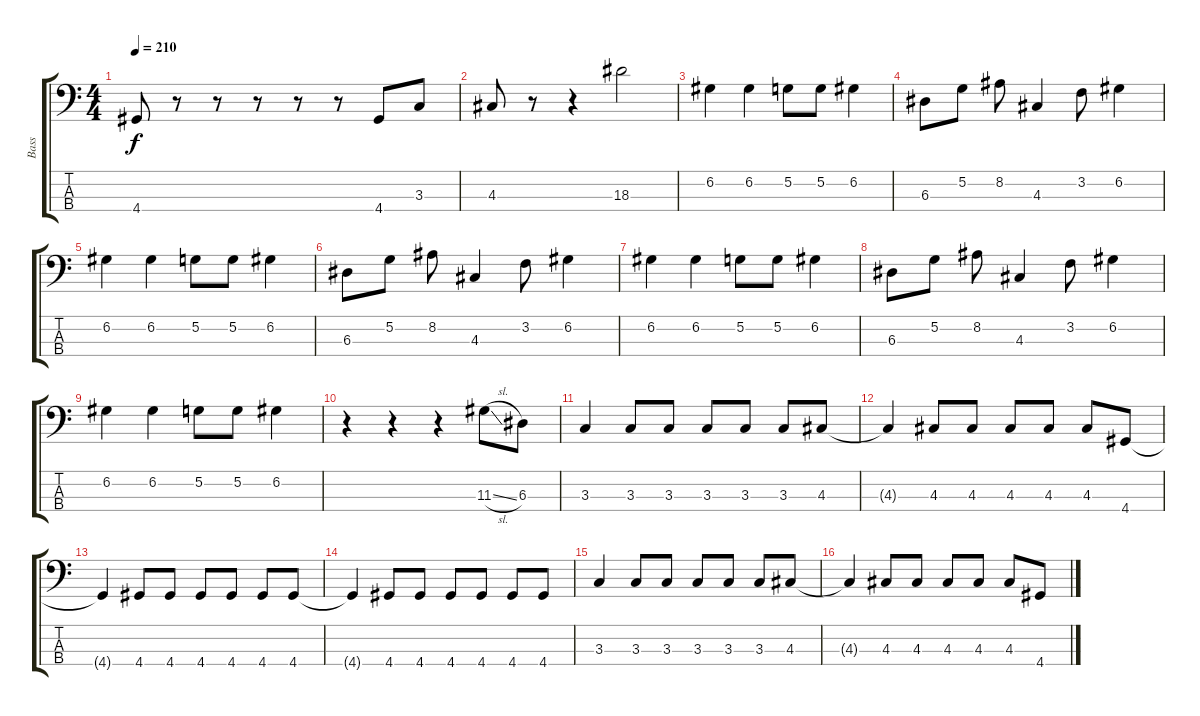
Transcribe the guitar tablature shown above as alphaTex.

\track ("Bass" "Bass") {instrument electricbassfinger}
\staff {score tabs}
\tuning (G2 D2 A1 E1) {hide}
\ts (4 4)
\tempo 210
\clef f4
\ks c
4.4.8{dy f} r.8 r.8 r.8 r.8 r.8 4.4.8 3.3.8 |
4.3.8 r.8 r.4 18.3.2 |
6.2.4 6.2.4 5.2.8 5.2.8 6.2.4 |
6.3.8 5.2.8 8.2.8 4.3.4 3.2.8 6.2.4 |
6.2.4 6.2.4 5.2.8 5.2.8 6.2.4 |
6.3.8 5.2.8 8.2.8 4.3.4 3.2.8 6.2.4 |
6.2.4 6.2.4 5.2.8 5.2.8 6.2.4 |
6.3.8 5.2.8 8.2.8 4.3.4 3.2.8 6.2.4 |
6.2.4 6.2.4 5.2.8 5.2.8 6.2.4 |
r.4 r.4 r.4 11.3{sl}.8 6.3.8 |
3.3.4 3.3.8 3.3.8 3.3.8 3.3.8 3.3.8 4.3.8 |
4.3{t}.4 4.3.8 4.3.8 4.3.8 4.3.8 4.3.8 4.4.8 |
4.4{t}.4 4.4.8 4.4.8 4.4.8 4.4.8 4.4.8 4.4.8 |
4.4{t}.4 4.4.8 4.4.8 4.4.8 4.4.8 4.4.8 4.4.8 |
3.3.4 3.3.8 3.3.8 3.3.8 3.3.8 3.3.8 4.3.8 |
4.3{t}.4 4.3.8 4.3.8 4.3.8 4.3.8 4.3.8 4.4.8
